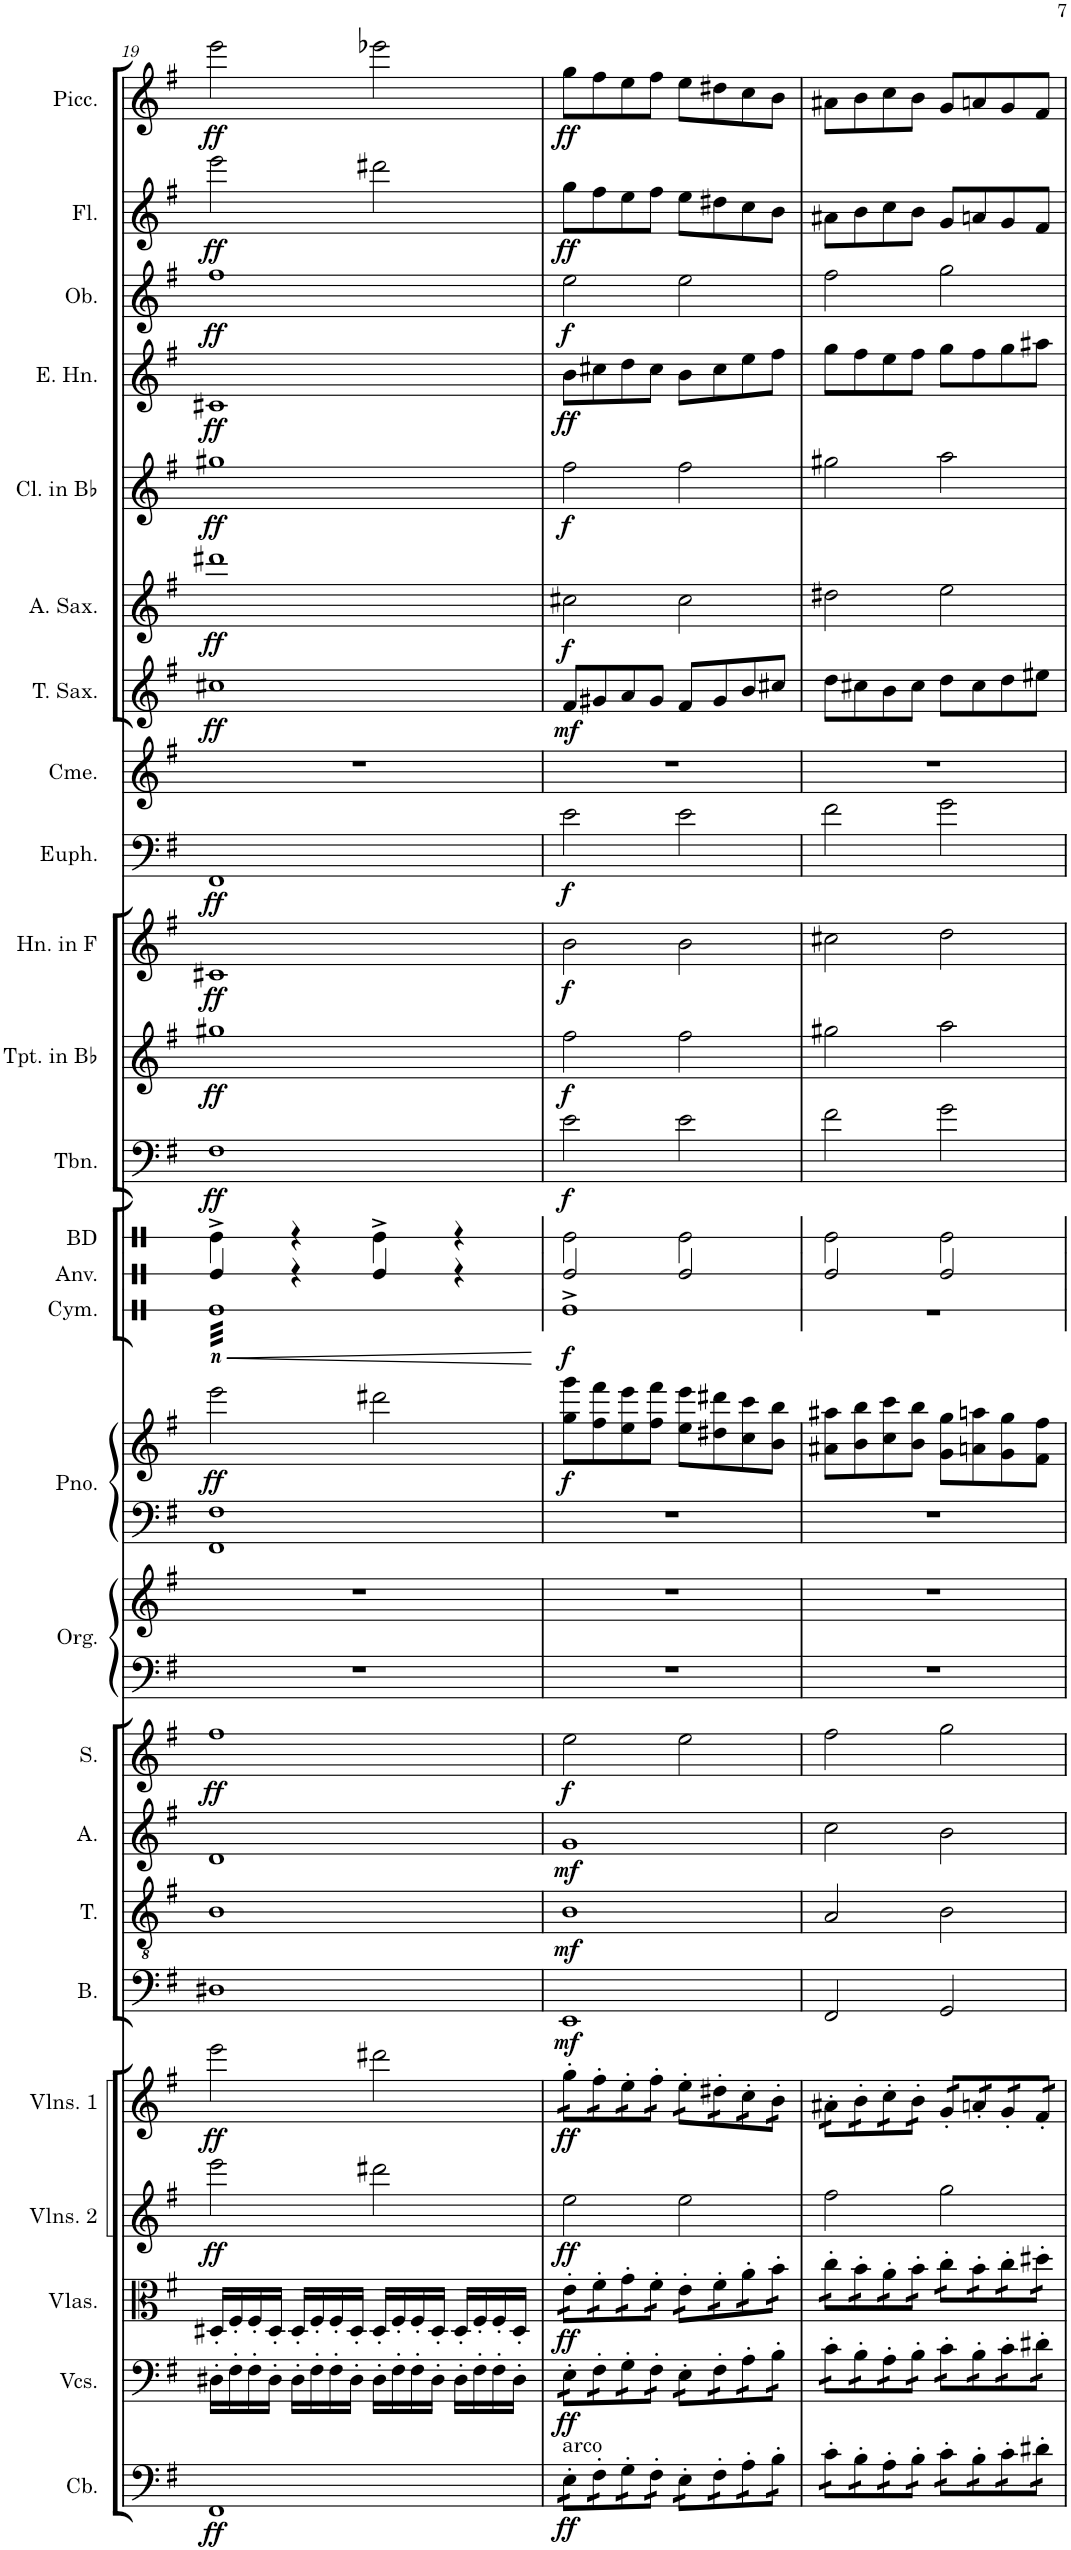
**kern	**dynam	**kern	**dynam	**kern	**dynam	**kern	**dynam	**kern	**dynam	**kern	**dynam	**kern	**dynam	**kern	**dynam	**kern	**dynam	**kern	**kern	**kern	**kern	**dynam	**kern	**kern	**dynam	**kern	**dynam	**kern	**dynam	**kern	**dynam	**kern	**kern	**dynam	**kern	**dynam	**kern	**dynam	**kern	**dynam	**kern	**dynam	**kern	**dynam	**kern	**dynam
*part24	*part24	*part23	*part23	*part22	*part22	*part21	*part21	*part20	*part20	*part19	*part19	*part18	*part18	*part17	*part17	*part16	*part16	*part15	*part15	*part14	*part14	*part14	*part13	*part12	*part12	*part11	*part11	*part10	*part10	*part9	*part9	*part8	*part7	*part7	*part6	*part6	*part5	*part5	*part4	*part4	*part3	*part3	*part2	*part2	*part1	*part1
*staff26	*staff26	*staff25	*staff25	*staff24	*staff24	*staff23	*staff23	*staff22	*staff22	*staff21	*staff21	*staff20	*staff20	*staff19	*staff19	*staff18	*staff18	*staff17	*staff16	*staff15	*staff14	*staff14/15	*staff13	*staff12	*staff12	*staff11	*staff11	*staff10	*staff10	*staff9	*staff9	*staff8	*staff7	*staff7	*staff6	*staff6	*staff5	*staff5	*staff4	*staff4	*staff3	*staff3	*staff2	*staff2	*staff1	*staff1
*I"Contrabass	*	*I"Violoncellos	*	*I"Violas	*	*I"Violins 2	*	*I"Violins 1	*	*I"Bass	*	*I"Tenor	*	*I"Alto	*	*I"Soprano	*	*I"Organ	*	*I"Piano	*	*	*I"Bass Drum	*I"Trombone	*	*I"Trumpet in Bb	*	*I"Horn in F	*	*I"Euphonium	*	*I"Chimes	*I"Tenor Saxophone	*	*I"Alto Saxophone	*	*I"Clarinet in Bb	*	*I"English Horn	*	*I"Oboe	*	*I"Flute	*	*I"Piccolo	*
*I'Cb.	*	*I'Vcs.	*	*I'Vlas.	*	*I'Vlns. 2	*	*I'Vlns. 1	*	*I'B.	*	*I'T.	*	*I'A.	*	*I'S.	*	*I'Org.	*	*I'Pno.	*	*	*I'BD	*I'Tbn.	*	*I'Tpt. in Bb	*	*I'Hn. in F	*	*I'Euph.	*	*I'Cme.	*I'T. Sax.	*	*I'A. Sax.	*	*I'Cl. in Bb	*	*I'E. Hn.	*	*I'Ob.	*	*I'Fl.	*	*I'Picc.	*
!!LO:PB:g=z
*clefF4	*	*clefF4	*	*clefC3	*	*clefG2	*	*clefG2	*	*clefF4	*	*clefGv2	*	*clefG2	*	*clefG2	*	*clefF4	*clefG2	*clefF4	*clefG2	*	*clefX	*clefF4	*	*clefG2	*	*clefG2	*	*clefF4	*	*clefG2	*clefG2	*	*clefG2	*	*clefG2	*	*clefG2	*	*clefG2	*	*clefG2	*	*clefG2	*
*Trd7c12	*	*	*	*	*	*	*	*	*	*	*	*	*	*	*	*	*	*	*	*	*	*	*	*	*	*Trd1c2	*	*Trd4c7	*	*	*	*	*Trd8c14	*	*Trd5c9	*	*Trd1c2	*	*Trd4c7	*	*	*	*	*	*Trd-7c-12	*
*k[f#]	*	*k[f#]	*	*k[f#]	*	*k[f#]	*	*k[f#]	*	*k[f#]	*	*k[f#]	*	*k[f#]	*	*k[f#]	*	*k[f#]	*k[f#]	*k[f#]	*k[f#]	*	*k[]	*k[f#]	*	*k[f#]	*	*k[f#]	*	*k[f#]	*	*k[f#]	*k[f#]	*	*k[f#]	*	*k[f#]	*	*k[f#]	*	*k[f#]	*	*k[f#]	*	*k[f#]	*
*M4/4	*	*M4/4	*	*M4/4	*	*M4/4	*	*M4/4	*	*M4/4	*	*M4/4	*	*M4/4	*	*M4/4	*	*M4/4	*M4/4	*M4/4	*M4/4	*	*M4/4	*M4/4	*	*M4/4	*	*M4/4	*	*M4/4	*	*M4/4	*M4/4	*	*M4/4	*	*M4/4	*	*M4/4	*	*M4/4	*	*M4/4	*	*M4/4	*
=19	=19	=19	=19	=19	=19	=19	=19	=19	=19	=19	=19	=19	=19	=19	=19	=19	=19	=19	=19	=19	=19	=19	=19	=19	=19	=19	=19	=19	=19	=19	=19	=19	=19	=19	=19	=19	=19	=19	=19	=19	=19	=19	=19	=19	=19	=19
!	!LO:DY:b	!	!	!	!	!	!LO:DY:b	!	!LO:DY:b	!	!	!	!	!	!	!	!LO:DY:b	!	!	!	!	!LO:DY:b	!	!	!LO:DY:b	!	!LO:DY:b	!	!LO:DY:b	!	!LO:DY:b	!	!	!LO:DY:b	!	!LO:DY:b	!	!LO:DY:b	!	!LO:DY:b	!	!LO:DY:b	!	!LO:DY:b	!	!LO:DY:b
1FF#	ff	16D#X'\LL	.	16D#X'/LL	.	2eee\	ff	2eee\	ff	1D#X	.	1B	.	1d	.	1ff#	ff	1r	1r	1FF# 1F#	2eee\	ff	4Re^\	1F#	ff	1gg#X	ff	1c#X	ff	1FF#	ff	1r	1cc#X	ff	1ddd#X	ff	1gg#X	ff	1c#X	ff	1ff#	ff	2eee\	ff	2eee\	ff
.	.	16F#'\	.	16F#'/	.	.	.	.	.	.	.	.	.	.	.	.	.	.	.	.	.	.	.	.	.	.	.	.	.	.	.	.	.	.	.	.	.	.	.	.	.	.	.	.	.	.
.	.	16F#'\	.	16F#'/	.	.	.	.	.	.	.	.	.	.	.	.	.	.	.	.	.	.	.	.	.	.	.	.	.	.	.	.	.	.	.	.	.	.	.	.	.	.	.	.	.	.
.	.	16D#'\JJ	.	16D#'/JJ	.	.	.	.	.	.	.	.	.	.	.	.	.	.	.	.	.	.	.	.	.	.	.	.	.	.	.	.	.	.	.	.	.	.	.	.	.	.	.	.	.	.
.	.	16D#'\LL	.	16D#'/LL	.	.	.	.	.	.	.	.	.	.	.	.	.	.	.	.	.	.	4r	.	.	.	.	.	.	.	.	.	.	.	.	.	.	.	.	.	.	.	.	.	.	.
.	.	16F#'\	.	16F#'/	.	.	.	.	.	.	.	.	.	.	.	.	.	.	.	.	.	.	.	.	.	.	.	.	.	.	.	.	.	.	.	.	.	.	.	.	.	.	.	.	.	.
.	.	16F#'\	.	16F#'/	.	.	.	.	.	.	.	.	.	.	.	.	.	.	.	.	.	.	.	.	.	.	.	.	.	.	.	.	.	.	.	.	.	.	.	.	.	.	.	.	.	.
.	.	16D#'\JJ	.	16D#'/JJ	.	.	.	.	.	.	.	.	.	.	.	.	.	.	.	.	.	.	.	.	.	.	.	.	.	.	.	.	.	.	.	.	.	.	.	.	.	.	.	.	.	.
.	.	16D#'\LL	.	16D#'/LL	.	2ddd#X\	.	2ddd#X\	.	.	.	.	.	.	.	.	.	.	.	.	2ddd#X\	.	4Re^\	.	.	.	.	.	.	.	.	.	.	.	.	.	.	.	.	.	.	.	2ddd#X\	.	2eee-X\	.
.	.	16F#'\	.	16F#'/	.	.	.	.	.	.	.	.	.	.	.	.	.	.	.	.	.	.	.	.	.	.	.	.	.	.	.	.	.	.	.	.	.	.	.	.	.	.	.	.	.	.
.	.	16F#'\	.	16F#'/	.	.	.	.	.	.	.	.	.	.	.	.	.	.	.	.	.	.	.	.	.	.	.	.	.	.	.	.	.	.	.	.	.	.	.	.	.	.	.	.	.	.
.	.	16D#'\JJ	.	16D#'/JJ	.	.	.	.	.	.	.	.	.	.	.	.	.	.	.	.	.	.	.	.	.	.	.	.	.	.	.	.	.	.	.	.	.	.	.	.	.	.	.	.	.	.
.	.	16D#'\LL	.	16D#'/LL	.	.	.	.	.	.	.	.	.	.	.	.	.	.	.	.	.	.	4r	.	.	.	.	.	.	.	.	.	.	.	.	.	.	.	.	.	.	.	.	.	.	.
.	.	16F#'\	.	16F#'/	.	.	.	.	.	.	.	.	.	.	.	.	.	.	.	.	.	.	.	.	.	.	.	.	.	.	.	.	.	.	.	.	.	.	.	.	.	.	.	.	.	.
.	.	16F#'\	.	16F#'/	.	.	.	.	.	.	.	.	.	.	.	.	.	.	.	.	.	.	.	.	.	.	.	.	.	.	.	.	.	.	.	.	.	.	.	.	.	.	.	.	.	.
.	.	16D#'\JJ	.	16D#'/JJ	.	.	.	.	.	.	.	.	.	.	.	.	.	.	.	.	.	.	.	.	.	.	.	.	.	.	.	.	.	.	.	.	.	.	.	.	.	.	.	.	.	.
=20	=20	=20	=20	=20	=20	=20	=20	=20	=20	=20	=20	=20	=20	=20	=20	=20	=20	=20	=20	=20	=20	=20	=20	=20	=20	=20	=20	=20	=20	=20	=20	=20	=20	=20	=20	=20	=20	=20	=20	=20	=20	=20	=20	=20	=20	=20
!LO:TX:a:t=arco	!	!	!	!	!	!	!	!	!	!	!	!	!	!	!	!	!	!	!	!	!	!	!	!	!	!	!	!	!	!	!	!	!	!	!	!	!	!	!	!	!	!	!	!	!	!
!	!LO:DY:b	!	!LO:DY:b	!	!LO:DY:b	!	!LO:DY:b	!	!LO:DY:b	!	!LO:DY:b	!	!LO:DY:b	!	!LO:DY:b	!	!LO:DY:b	!	!	!	!	!LO:DY:b	!	!	!LO:DY:b	!	!LO:DY:b	!	!LO:DY:b	!	!LO:DY:b	!	!	!LO:DY:b	!	!LO:DY:b	!	!LO:DY:b	!	!LO:DY:b	!	!LO:DY:b	!	!LO:DY:b	!	!LO:DY:b
*tremolo	*	*	*	*	*	*	*	*	*	*	*	*	*	*	*	*	*	*	*	*	*	*	*	*	*	*	*	*	*	*	*	*	*	*	*	*	*	*	*	*	*	*	*	*	*	*
*	*	*tremolo	*	*	*	*	*	*	*	*	*	*	*	*	*	*	*	*	*	*	*	*	*	*	*	*	*	*	*	*	*	*	*	*	*	*	*	*	*	*	*	*	*	*	*	*
*	*	*	*	*tremolo	*	*	*	*	*	*	*	*	*	*	*	*	*	*	*	*	*	*	*	*	*	*	*	*	*	*	*	*	*	*	*	*	*	*	*	*	*	*	*	*	*	*
*	*	*	*	*	*	*	*	*tremolo	*	*	*	*	*	*	*	*	*	*	*	*	*	*	*	*	*	*	*	*	*	*	*	*	*	*	*	*	*	*	*	*	*	*	*	*	*	*
16E'\LL	ff	16E'\LL	ff	16e'\LL	ff	2ee\	ff	16gg'\LL	ff	1EE	mf	1B	mf	1g	mf	2ee\	f	1r	1r	1r	8gg\ 8ggg\L	f	2Re\	2e\	f	2ff#\	f	2b\	f	2e\	f	1r	8f#/L	mf	2cc#X\	f	2ff#\	f	8b\L	ff	2ee\	f	8gg\L	ff	8gg\L	ff
16E'\	.	16E'\	.	16e'\	.	.	.	16gg'\	.	.	.	.	.	.	.	.	.	.	.	.	.	.	.	.	.	.	.	.	.	.	.	.	.	.	.	.	.	.	.	.	.	.	.	.	.	.
16F#'\	.	16F#'\	.	16f#'\	.	.	.	16ff#'\	.	.	.	.	.	.	.	.	.	.	.	.	8ff#\ 8fff#\	.	.	.	.	.	.	.	.	.	.	.	8g#X/	.	.	.	.	.	8cc#X\	.	.	.	8ff#\	.	8ff#\	.
16F#'\	.	16F#'\	.	16f#'\	.	.	.	16ff#'\	.	.	.	.	.	.	.	.	.	.	.	.	.	.	.	.	.	.	.	.	.	.	.	.	.	.	.	.	.	.	.	.	.	.	.	.	.	.
16G'\	.	16G'\	.	16g'\	.	.	.	16ee'\	.	.	.	.	.	.	.	.	.	.	.	.	8ee\ 8eee\	.	.	.	.	.	.	.	.	.	.	.	8a/	.	.	.	.	.	8dd\	.	.	.	8ee\	.	8ee\	.
16G'\	.	16G'\	.	16g'\	.	.	.	16ee'\	.	.	.	.	.	.	.	.	.	.	.	.	.	.	.	.	.	.	.	.	.	.	.	.	.	.	.	.	.	.	.	.	.	.	.	.	.	.
16F#'\	.	16F#'\	.	16f#'\	.	.	.	16ff#'\	.	.	.	.	.	.	.	.	.	.	.	.	8ff#\ 8fff#\J	.	.	.	.	.	.	.	.	.	.	.	8g#/J	.	.	.	.	.	8cc#\J	.	.	.	8ff#\J	.	8ff#\J	.
16F#'\JJ	.	16F#'\JJ	.	16f#'\JJ	.	.	.	16ff#'\JJ	.	.	.	.	.	.	.	.	.	.	.	.	.	.	.	.	.	.	.	.	.	.	.	.	.	.	.	.	.	.	.	.	.	.	.	.	.	.
16E'\LL	.	16E'\LL	.	16e'\LL	.	2ee\	.	16ee'\LL	.	.	.	.	.	.	.	2ee\	.	.	.	.	8ee\ 8eee\L	.	2Re\	2e\	.	2ff#\	.	2b\	.	2e\	.	.	8f#/L	.	2cc#\	.	2ff#\	.	8b\L	.	2ee\	.	8ee\L	.	8ee\L	.
16E'\	.	16E'\	.	16e'\	.	.	.	16ee'\	.	.	.	.	.	.	.	.	.	.	.	.	.	.	.	.	.	.	.	.	.	.	.	.	.	.	.	.	.	.	.	.	.	.	.	.	.	.
16F#'\	.	16F#'\	.	16f#'\	.	.	.	16dd#X'\	.	.	.	.	.	.	.	.	.	.	.	.	8dd#X\ 8ddd#X\	.	.	.	.	.	.	.	.	.	.	.	8g#/	.	.	.	.	.	8cc#\	.	.	.	8dd#X\	.	8dd#X\	.
16F#'\	.	16F#'\	.	16f#'\	.	.	.	16dd#X'\	.	.	.	.	.	.	.	.	.	.	.	.	.	.	.	.	.	.	.	.	.	.	.	.	.	.	.	.	.	.	.	.	.	.	.	.	.	.
16A'\	.	16A'\	.	16a'\	.	.	.	16cc'\	.	.	.	.	.	.	.	.	.	.	.	.	8cc\ 8ccc\	.	.	.	.	.	.	.	.	.	.	.	8b/	.	.	.	.	.	8ee\	.	.	.	8cc\	.	8cc\	.
16A'\	.	16A'\	.	16a'\	.	.	.	16cc'\	.	.	.	.	.	.	.	.	.	.	.	.	.	.	.	.	.	.	.	.	.	.	.	.	.	.	.	.	.	.	.	.	.	.	.	.	.	.
16B'\	.	16B'\	.	16b'\	.	.	.	16b'\	.	.	.	.	.	.	.	.	.	.	.	.	8b\ 8bb\J	.	.	.	.	.	.	.	.	.	.	.	8cc#X/J	.	.	.	.	.	8ff#\J	.	.	.	8b\J	.	8b\J	.
16B'\JJ	.	16B'\JJ	.	16b'\JJ	.	.	.	16b'\JJ	.	.	.	.	.	.	.	.	.	.	.	.	.	.	.	.	.	.	.	.	.	.	.	.	.	.	.	.	.	.	.	.	.	.	.	.	.	.
=21	=21	=21	=21	=21	=21	=21	=21	=21	=21	=21	=21	=21	=21	=21	=21	=21	=21	=21	=21	=21	=21	=21	=21	=21	=21	=21	=21	=21	=21	=21	=21	=21	=21	=21	=21	=21	=21	=21	=21	=21	=21	=21	=21	=21	=21	=21
16c'\LL	.	16c'\LL	.	16cc'\LL	.	2ff#\	.	16a#X'\LL	.	2FF#/	.	2A/	.	2cc\	.	2ff#\	.	1r	1r	1r	8a#X\ 8aa#X\L	.	2Re\	2f#\	.	2gg#X\	.	2cc#X\	.	2f#\	.	1r	8dd\L	.	2dd#X\	.	2gg#X\	.	8gg\L	.	2ff#\	.	8a#X\L	.	8a#X\L	.
16c'\	.	16c'\	.	16cc'\	.	.	.	16a#X'\	.	.	.	.	.	.	.	.	.	.	.	.	.	.	.	.	.	.	.	.	.	.	.	.	.	.	.	.	.	.	.	.	.	.	.	.	.	.
16B'\	.	16B'\	.	16b'\	.	.	.	16b'\	.	.	.	.	.	.	.	.	.	.	.	.	8b\ 8bb\	.	.	.	.	.	.	.	.	.	.	.	8cc#X\	.	.	.	.	.	8ff#\	.	.	.	8b\	.	8b\	.
16B'\	.	16B'\	.	16b'\	.	.	.	16b'\	.	.	.	.	.	.	.	.	.	.	.	.	.	.	.	.	.	.	.	.	.	.	.	.	.	.	.	.	.	.	.	.	.	.	.	.	.	.
16A'\	.	16A'\	.	16a'\	.	.	.	16cc'\	.	.	.	.	.	.	.	.	.	.	.	.	8cc\ 8ccc\	.	.	.	.	.	.	.	.	.	.	.	8b\	.	.	.	.	.	8ee\	.	.	.	8cc\	.	8cc\	.
16A'\	.	16A'\	.	16a'\	.	.	.	16cc'\	.	.	.	.	.	.	.	.	.	.	.	.	.	.	.	.	.	.	.	.	.	.	.	.	.	.	.	.	.	.	.	.	.	.	.	.	.	.
16B'\	.	16B'\	.	16b'\	.	.	.	16b'\	.	.	.	.	.	.	.	.	.	.	.	.	8b\ 8bb\J	.	.	.	.	.	.	.	.	.	.	.	8cc#\J	.	.	.	.	.	8ff#\J	.	.	.	8b\J	.	8b\J	.
16B'\JJ	.	16B'\JJ	.	16b'\JJ	.	.	.	16b'\JJ	.	.	.	.	.	.	.	.	.	.	.	.	.	.	.	.	.	.	.	.	.	.	.	.	.	.	.	.	.	.	.	.	.	.	.	.	.	.
16c'\LL	.	16c'\LL	.	16cc'\LL	.	2gg\	.	16g'/LL	.	2GG/	.	2B\	.	2b\	.	2gg\	.	.	.	.	8g\ 8gg\L	.	2Re\	2g\	.	2aa\	.	2dd\	.	2g\	.	.	8dd\L	.	2ee\	.	2aa\	.	8gg\L	.	2gg\	.	8g/L	.	8g/L	.
16c'\	.	16c'\	.	16cc'\	.	.	.	16g'/	.	.	.	.	.	.	.	.	.	.	.	.	.	.	.	.	.	.	.	.	.	.	.	.	.	.	.	.	.	.	.	.	.	.	.	.	.	.
16B'\	.	16B'\	.	16b'\	.	.	.	16an'/	.	.	.	.	.	.	.	.	.	.	.	.	8an\ 8aan\	.	.	.	.	.	.	.	.	.	.	.	8cc#\	.	.	.	.	.	8ff#\	.	.	.	8an/	.	8an/	.
16B'\	.	16B'\	.	16b'\	.	.	.	16an'/	.	.	.	.	.	.	.	.	.	.	.	.	.	.	.	.	.	.	.	.	.	.	.	.	.	.	.	.	.	.	.	.	.	.	.	.	.	.
16c'\	.	16c'\	.	16cc'\	.	.	.	16g'/	.	.	.	.	.	.	.	.	.	.	.	.	8g\ 8gg\	.	.	.	.	.	.	.	.	.	.	.	8dd\	.	.	.	.	.	8gg\	.	.	.	8g/	.	8g/	.
16c'\	.	16c'\	.	16cc'\	.	.	.	16g'/	.	.	.	.	.	.	.	.	.	.	.	.	.	.	.	.	.	.	.	.	.	.	.	.	.	.	.	.	.	.	.	.	.	.	.	.	.	.
16d#X'\	.	16d#X'\	.	16dd#X'\	.	.	.	16f#'/	.	.	.	.	.	.	.	.	.	.	.	.	8f#\ 8ff#\J	.	.	.	.	.	.	.	.	.	.	.	8ee#X\J	.	.	.	.	.	8aa#X\J	.	.	.	8f#/J	.	8f#/J	.
16d#X'\JJ	.	16d#X'\JJ	.	16dd#X'\JJ	.	.	.	16f#'/JJ	.	.	.	.	.	.	.	.	.	.	.	.	.	.	.	.	.	.	.	.	.	.	.	.	.	.	.	.	.	.	.	.	.	.	.	.	.	.
*	*	*	*	*	*	*	*	*Xtremolo	*	*	*	*	*	*	*	*	*	*	*	*	*	*	*	*	*	*	*	*	*	*	*	*	*	*	*	*	*	*	*	*	*	*	*	*	*	*
*	*	*	*	*Xtremolo	*	*	*	*	*	*	*	*	*	*	*	*	*	*	*	*	*	*	*	*	*	*	*	*	*	*	*	*	*	*	*	*	*	*	*	*	*	*	*	*	*	*
*	*	*Xtremolo	*	*	*	*	*	*	*	*	*	*	*	*	*	*	*	*	*	*	*	*	*	*	*	*	*	*	*	*	*	*	*	*	*	*	*	*	*	*	*	*	*	*	*	*
*Xtremolo	*	*	*	*	*	*	*	*	*	*	*	*	*	*	*	*	*	*	*	*	*	*	*	*	*	*	*	*	*	*	*	*	*	*	*	*	*	*	*	*	*	*	*	*	*	*
=	=	=	=	=	=	=	=	=	=	=	=	=	=	=	=	=	=	=	=	=	=	=	=	=	=	=	=	=	=	=	=	=	=	=	=	=	=	=	=	=	=	=	=	=	=	=
*-	*-	*-	*-	*-	*-	*-	*-	*-	*-	*-	*-	*-	*-	*-	*-	*-	*-	*-	*-	*-	*-	*-	*-	*-	*-	*-	*-	*-	*-	*-	*-	*-	*-	*-	*-	*-	*-	*-	*-	*-	*-	*-	*-	*-	*-	*-
